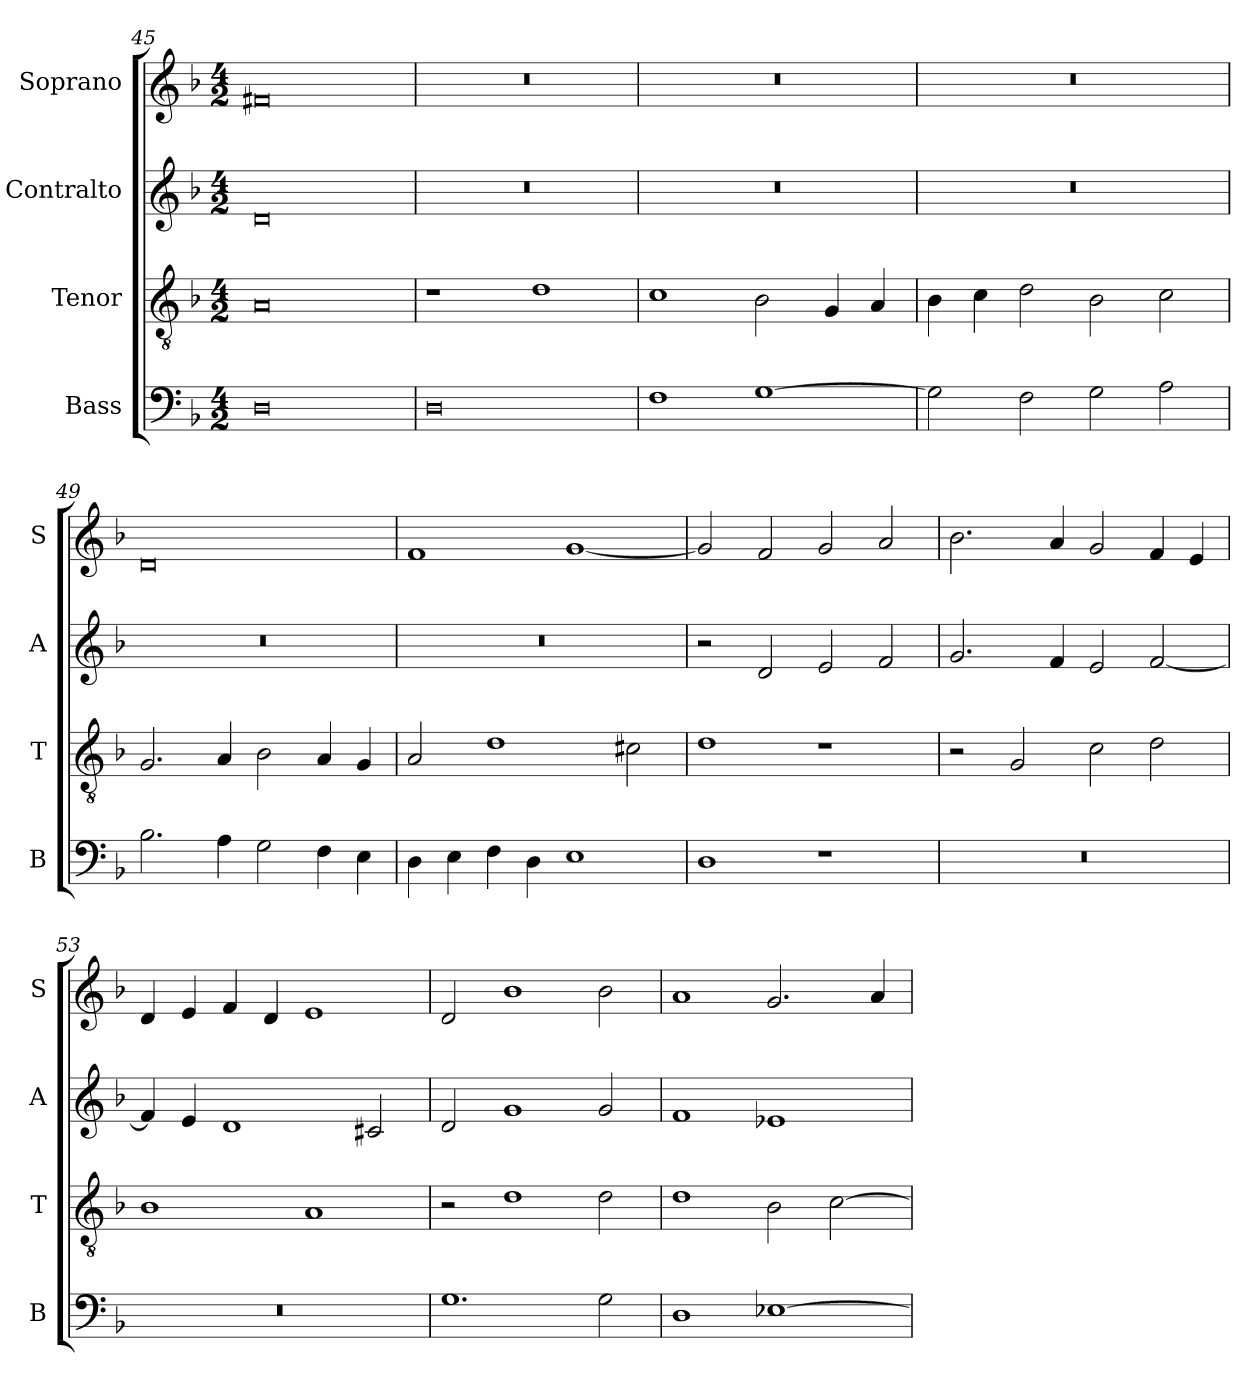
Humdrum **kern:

**kern	**kern	**kern	**kern
*part4	*part3	*part2	*part1
*staff4	*staff3	*staff2	*staff1
*I"Bass	*I"Tenor	*I"Contralto	*I"Soprano
*I'B	*I'T	*I'A	*I'S
*clefF4	*clefGv2	*clefG2	*clefG2
*k[b-]	*k[b-]	*k[b-]	*k[b-]
*G:dor	*G:dor	*G:dor	*G:dor
*M4/2	*M4/2	*M4/2	*M4/2
=45	=45	=45	=45
0D	0A	0d	0f#X
=46	=46	=46	=46
0D	1r	0r	0r
.	1d	.	.
=47	=47	=47	=47
1F	1c	0r	0r
[1G	2B-	.	.
.	4G	.	.
.	4A	.	.
=48	=48	=48	=48
2G]	4B-	0r	0r
.	4c	.	.
2F	2d	.	.
2G	2B-	.	.
2A	2c	.	.
=49	=49	=49	=49
2.B-	2.G	0r	0d
4A	4A	.	.
2G	2B-	.	.
4F	4A	.	.
4E	4G	.	.
=50	=50	=50	=50
4D	2A	0r	1f
4E	.	.	.
4F	1d	.	.
4D	.	.	.
1E	.	.	[1g
.	2c#X	.	.
=51	=51	=51	=51
1D	1d	2r	2g]
.	.	2d	2f
1r	1r	2e	2g
.	.	2f	2a
=52	=52	=52	=52
0r	2r	2.g	2.b-
.	2G	.	.
.	.	4f	4a
.	2c	2e	2g
.	2d	[2f	4f
.	.	.	4e
=53	=53	=53	=53
0r	1B-	4f]	4d
.	.	4e	4e
.	.	1d	4f
.	.	.	4d
.	1A	.	1e
.	.	2c#X	.
=54	=54	=54	=54
1.G	2r	2d	2d
.	1d	1g	1b-
2G	2d	2g	2b-
=55	=55	=55	=55
1D	1d	1f	1a
[1E-X	2B-	1e-X	2.g
.	[2c	.	.
.	.	.	4a
=	=	=	=
*-	*-	*-	*-
